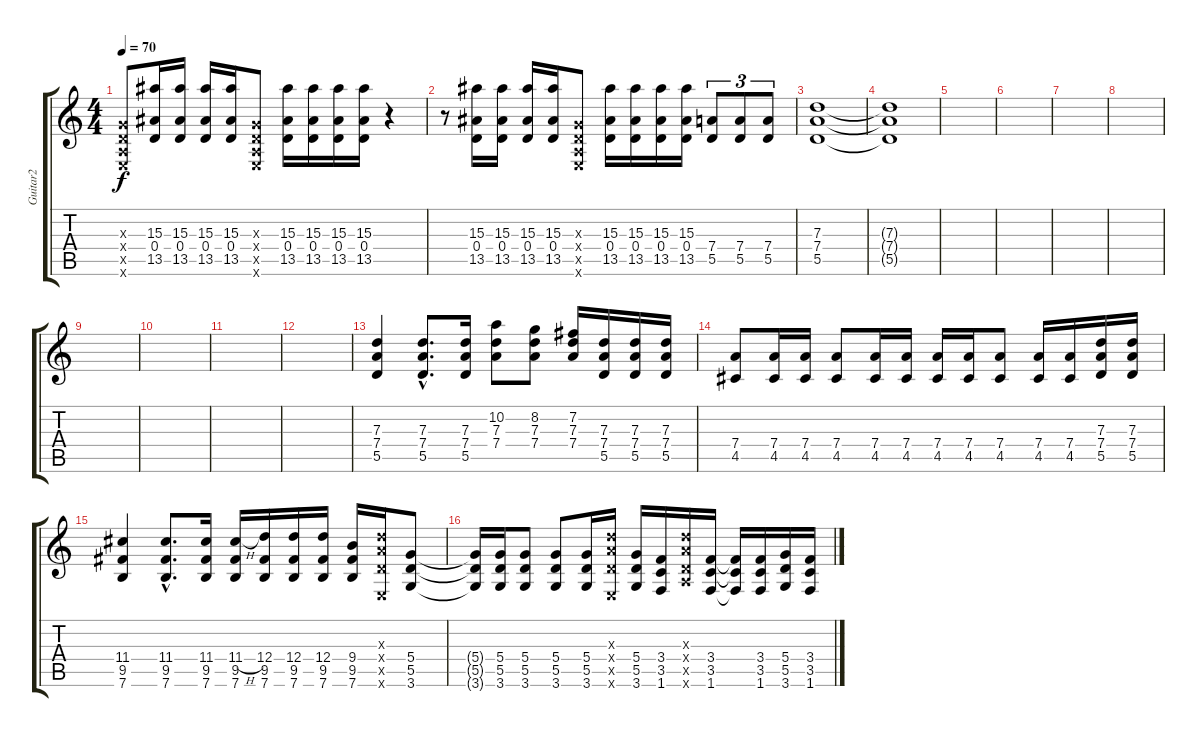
\track ("Guitar2" "Guitar2") {instrument distortionguitar}
\staff {score tabs}
\tuning (E4 B3 G3 D3 A2 E2) {hide}
\ts (4 4)
\tempo 70
\clef g2
\ks c
(0.3{x} 0.4{x} 0.5{x} 0.6{x}).8{dy f} (15.3 0.4 13.5).16 (15.3 0.4 13.5).16 (15.3 0.4 13.5).16 (15.3 0.4 13.5).16 (0.3{x} 0.4{x} 0.5{x} 0.6{x}).8 (15.3 0.4 13.5).16 (15.3 0.4 13.5).16 (15.3 0.4 13.5).16 (15.3 0.4 13.5).16 r.4 |
r.8 (15.3 0.4 13.5).16 (15.3 0.4 13.5).16 (15.3 0.4 13.5).16 (15.3 0.4 13.5).16 (0.3{x} 0.4{x} 0.5{x} 0.6{x}).8 (15.3 0.4 13.5).16 (15.3 0.4 13.5).16 (15.3 0.4 13.5).16 (15.3 0.4 13.5).16 (7.4 5.5).8{tu (3 2)} (7.4 5.5).8{tu (3 2)} (7.4 5.5).8{tu (3 2)} |
(7.3 7.4 5.5).1 |
(7.3{t} 7.4{t} 5.5{t}).1 |
|
|
|
|
|
|
|
|
(7.3 7.4 5.5).4 (7.3{hac} 7.4{hac} 5.5{hac}).8{d} (7.3 7.4 5.5).16 (10.2 7.3 7.4).8 (8.2 7.3 7.4).8 (7.2 7.3 7.4).16 (7.3 7.4 5.5).16 (7.3 7.4 5.5).16 (7.3 7.4 5.5).16 |
(7.4 4.5).8 (7.4 4.5).16 (7.4 4.5).16 (7.4 4.5).8 (7.4 4.5).16 (7.4 4.5).16 (7.4 4.5).16 (7.4 4.5).16 (7.4 4.5).8 (7.4 4.5).16 (7.4 4.5).16 (7.3 7.4 5.5).16 (7.3 7.4 5.5).16 |
(11.4 9.5 7.6).4 (11.4{hac} 9.5{hac} 7.6{hac}).8{d} (11.4 9.5 7.6).16 (11.4{h} 9.5 7.6).16 (12.4 9.5 7.6).16 (12.4 9.5 7.6).16 (12.4 9.5 7.6).16 (9.4 9.5 7.6).16 (7.3{x} 7.4{x} 5.5{x} 0.6{x}).16 (5.4 5.5 3.6).8 |
(5.4{t} 5.5{t} 3.6{t}).16 (5.4 5.5 3.6).16 (5.4 5.5 3.6).8 (5.4 5.5 3.6).8 (5.4 5.5 3.6).16 (7.3{x} 7.4{x} 5.5{x} 0.6{x}).16 (5.4 5.5 3.6).16 (3.4 3.5 1.6).16 (7.3{x} 7.4{x} 5.5{x} 5.6{x}).16 (3.4 3.5 1.6).16 (3.4{t} 3.5{t} 1.6{t}).16 (3.4 3.5 1.6).16 (5.4 5.5 3.6).16 (3.4 3.5 1.6).16
